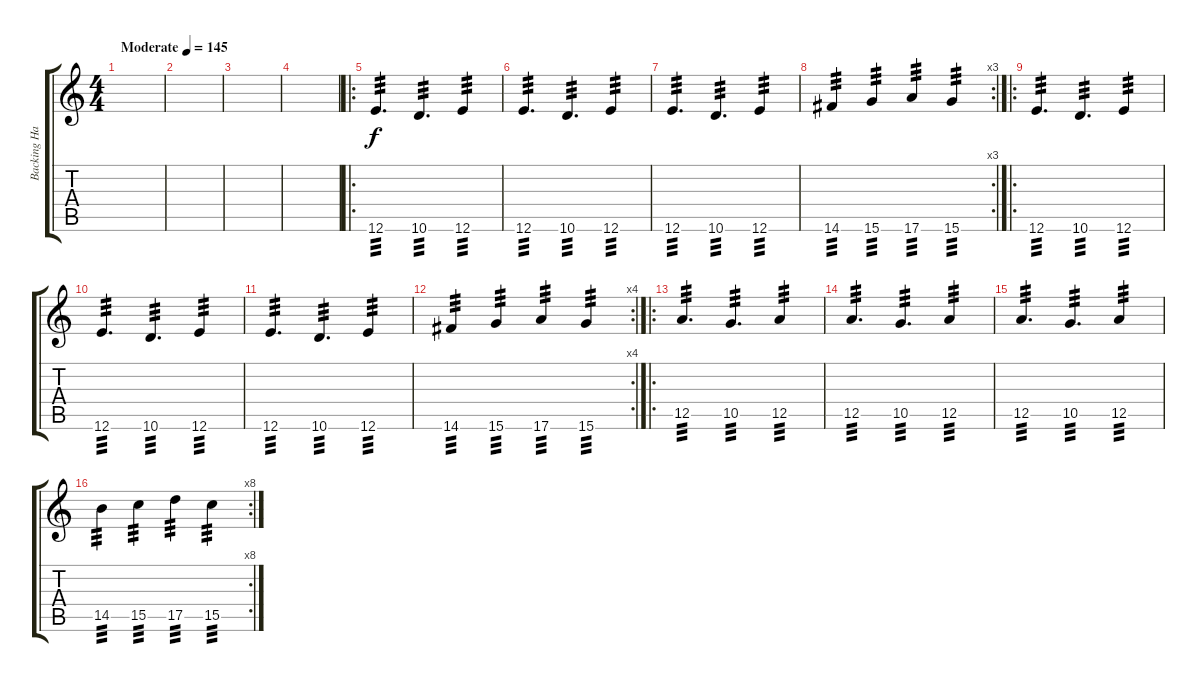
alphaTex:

\track ("Backing Harmony" "Backing Ha") {instrument distortionguitar}
\staff {score tabs}
\tuning (E4 B3 G3 D3 A2 E2) {hide}
\ts (4 4)
\tempo (145 "Moderate")
\clef g2
\ks c
|
|
|
|
\ro
12.6.4{d tp 3} 10.6.4{d tp 3} 12.6.4{tp 3} |
12.6.4{d tp 3} 10.6.4{d tp 3} 12.6.4{tp 3} |
12.6.4{d tp 3} 10.6.4{d tp 3} 12.6.4{tp 3} |
\rc 3
14.6.4{tp 3} 15.6.4{tp 3} 17.6.4{tp 3} 15.6.4{tp 3} |
\ro
12.6.4{d tp 3} 10.6.4{d tp 3} 12.6.4{tp 3} |
12.6.4{d tp 3} 10.6.4{d tp 3} 12.6.4{tp 3} |
12.6.4{d tp 3} 10.6.4{d tp 3} 12.6.4{tp 3} |
\rc 4
14.6.4{tp 3} 15.6.4{tp 3} 17.6.4{tp 3} 15.6.4{tp 3} |
\ro
12.5.4{d tp 3} 10.5.4{d tp 3} 12.5.4{tp 3} |
12.5.4{d tp 3} 10.5.4{d tp 3} 12.5.4{tp 3} |
12.5.4{d tp 3} 10.5.4{d tp 3} 12.5.4{tp 3} |
\rc 8
14.5.4{tp 3} 15.5.4{tp 3} 17.5.4{tp 3} 15.5.4{tp 3}
